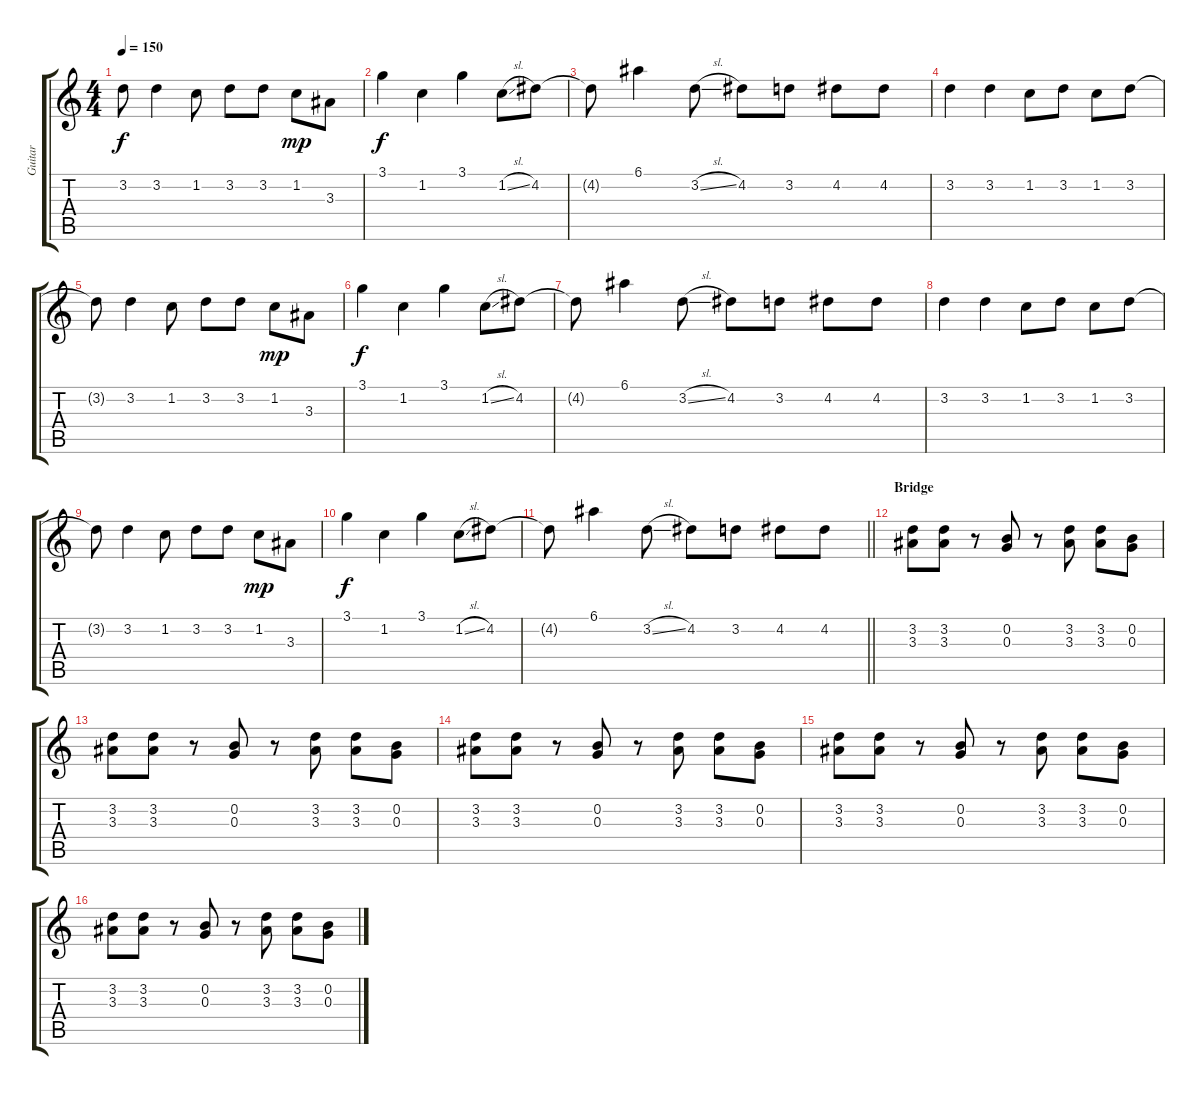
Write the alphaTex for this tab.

\track ("Guitar" "Guitar") {instrument overdrivenguitar}
\staff {score tabs}
\tuning (E4 B3 G3 D3 A2 E2) {hide}
\ts (4 4)
\tempo 150
\clef g2
\ks c
3.2{t}.8{dy f} 3.2.4 1.2.8 3.2.8 3.2.8 1.2.8{dy mp} 3.3.8 |
3.1.4{dy f} 1.2.4 3.1.4 1.2{sl}.8 4.2.8 |
4.2{t}.8 6.1.4 3.2{sl}.8 4.2.8 3.2.8 4.2.8 4.2.8 |
3.2.4 3.2.4 1.2.8 3.2.8 1.2.8 3.2.8 |
3.2{t}.8 3.2.4 1.2.8 3.2.8 3.2.8 1.2.8{dy mp} 3.3.8 |
3.1.4{dy f} 1.2.4 3.1.4 1.2{sl}.8 4.2.8 |
4.2{t}.8 6.1.4 3.2{sl}.8 4.2.8 3.2.8 4.2.8 4.2.8 |
3.2.4 3.2.4 1.2.8 3.2.8 1.2.8 3.2.8 |
3.2{t}.8 3.2.4 1.2.8 3.2.8 3.2.8 1.2.8{dy mp} 3.3.8 |
3.1.4{dy f} 1.2.4 3.1.4 1.2{sl}.8 4.2.8 |
\barLineRight lightlight
4.2{t}.8 6.1.4 3.2{sl}.8 4.2.8 3.2.8 4.2.8 4.2.8 |
\section ("" "Bridge")
(3.2 3.3).8 (3.2 3.3).8 r.8 (0.2 0.3).8 r.8 (3.2 3.3).8 (3.2 3.3).8 (0.2 0.3).8 |
(3.2 3.3).8 (3.2 3.3).8 r.8 (0.2 0.3).8 r.8 (3.2 3.3).8 (3.2 3.3).8 (0.2 0.3).8 |
(3.2 3.3).8 (3.2 3.3).8 r.8 (0.2 0.3).8 r.8 (3.2 3.3).8 (3.2 3.3).8 (0.2 0.3).8 |
(3.2 3.3).8 (3.2 3.3).8 r.8 (0.2 0.3).8 r.8 (3.2 3.3).8 (3.2 3.3).8 (0.2 0.3).8 |
(3.2 3.3).8 (3.2 3.3).8 r.8 (0.2 0.3).8 r.8 (3.2 3.3).8 (3.2 3.3).8 (0.2 0.3).8
